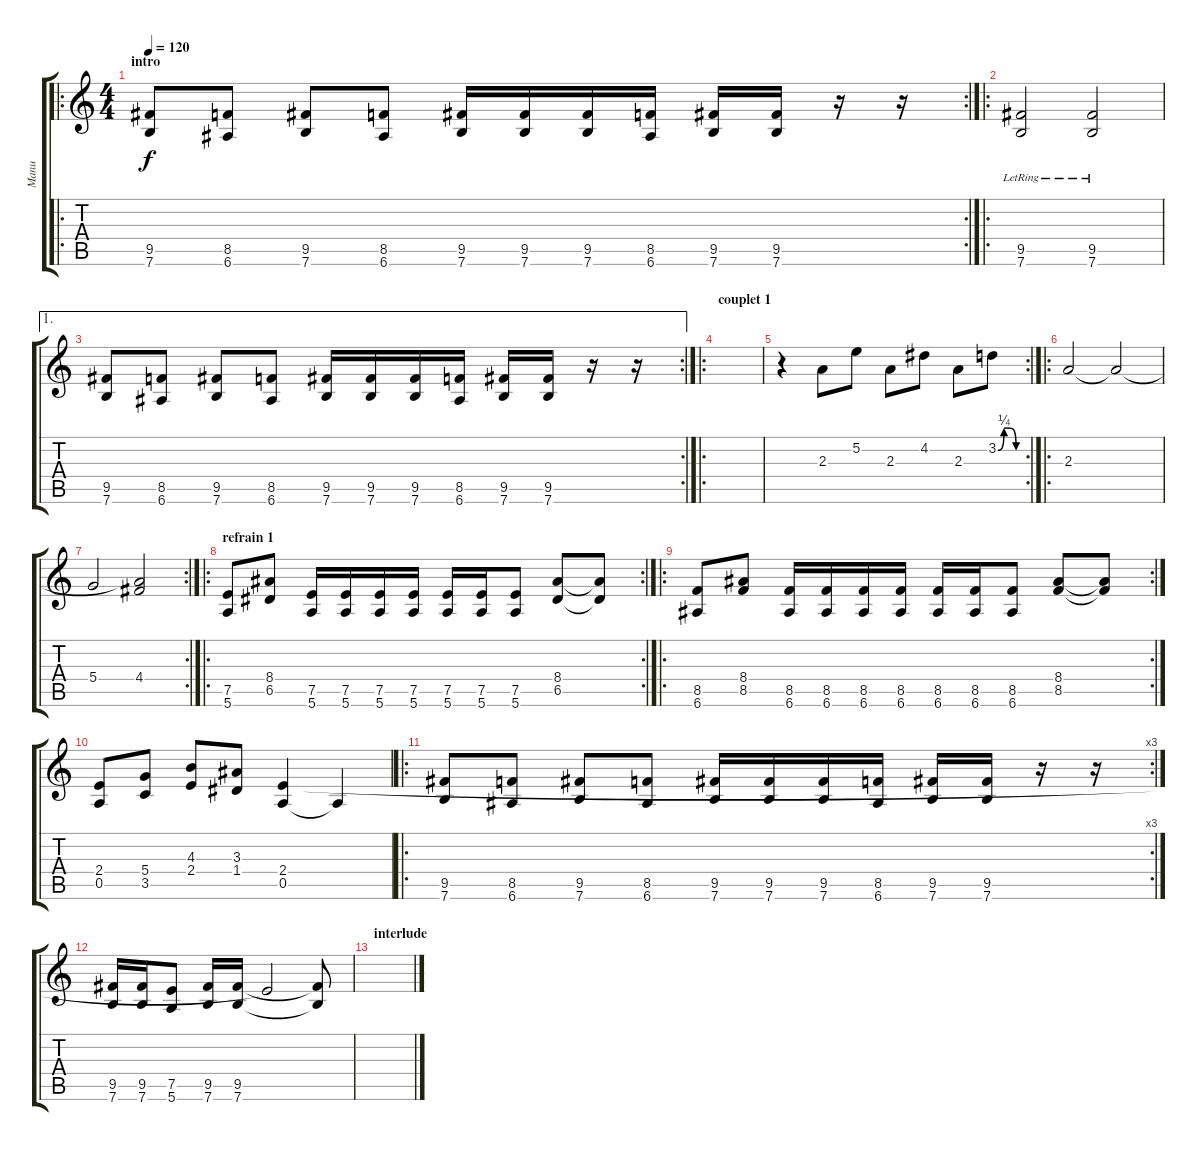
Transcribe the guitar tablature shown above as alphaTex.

\track ("Manu" "Manu") {instrument distortionguitar}
\staff {score tabs}
\tuning (E4 B3 G3 D3 A2 E2) {hide}
\ro
\rc 2
\ts (4 4)
\section ("" "intro")
\tempo 120
\clef g2
\ks c
(9.5 7.6).8{dy f instrument distortionguitar} (8.5 6.6).8 (9.5 7.6).8 (8.5 6.6).8 (9.5 7.6).16 (9.5 7.6).16 (9.5 7.6).16 (8.5 6.6).16 (9.5 7.6).16 (9.5 7.6).16 r.16 r.16 |
\ro
(9.5{lr} 7.6{lr}).2 (9.5{lr} 7.6{lr}).2 |
\ae 1
\rc 2
(9.5 7.6).8 (8.5 6.6).8 (9.5 7.6).8 (8.5 6.6).8 (9.5 7.6).16 (9.5 7.6).16 (9.5 7.6).16 (8.5 6.6).16 (9.5 7.6).16 (9.5 7.6).16 r.16 r.16 |
\ro
\section ("" "couplet 1")
|
\rc 2
r.4 2.3.8 5.2.8 2.3.8 4.2.8 2.3.8 3.2{be (custom 0 0 15 1 30 1 45 0 60 0)}.8 |
\ro
2.3.2 2.3{t}.2 |
\rc 2
5.4.2 (2.3{t} 4.4).2 |
\ro
\rc 2
\section ("" "refrain 1")
(7.5 5.6).8 (8.4 6.5).8 (7.5 5.6).16 (7.5 5.6).16 (7.5 5.6).16 (7.5 5.6).16 (7.5 5.6).16 (7.5 5.6).16 (7.5 5.6).8 (8.4 6.5).8 (8.4{t} 6.5{t}).8 |
\ro
\rc 2
(8.5 6.6).8 (8.4 8.5).8 (8.5 6.6).16 (8.5 6.6).16 (8.5 6.6).16 (8.5 6.6).16 (8.5 6.6).16 (8.5 6.6).16 (8.5 6.6).8 (8.4 8.5).8 (8.4{t} 8.5{t}).8 |
(2.4 0.5).8 (5.4 3.5).8 (4.3 2.4).8 (3.3 1.4).8 (2.4 0.5).4 0.5{t}.4 |
\ro
\rc 3
(9.5 7.6).8 (8.5 6.6).8 (9.5 7.6).8 (8.5 6.6).8 (9.5 7.6).16 (9.5 7.6).16 (9.5 7.6).16 (8.5 6.6).16 (9.5 7.6).16 (9.5 7.6).16 r.16 r.16 |
(9.5 7.6).16 (9.5 7.6).16 (7.5 5.6).8 (9.5 7.6).16 (9.5 7.6).16 2.4{t}.2 (9.5{t} 7.6{t}).8 |
\section ("" "interlude")
